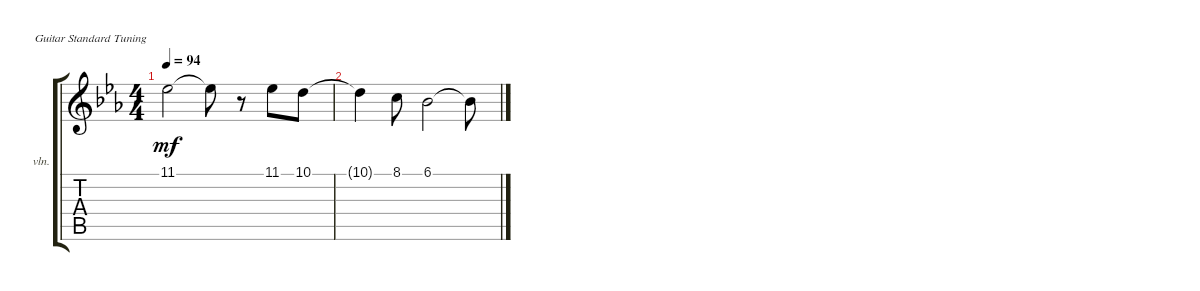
\defaultSystemsLayout 4
\bracketExtendMode groupsimilarinstruments
\firstSystemTrackNameOrientation horizontal
\otherSystemsTrackNameOrientation horizontal
\track ("Violin" "vln.") {instrument violin}
\staff {score tabs}
\tuning (E4 B3 G3 D3 A2 E2)
\ts (4 4)
\tempo 94
\clef g2
\ks cminor
11.1{t acc b}.2{dy mf beam Down} 11.1{t acc b}.8{beam Down} r.8{beam Down} 11.1{acc b}.8{beam Down} 10.1{acc forcenatural}.8{beam Down} |
10.1{t acc forcenatural}.4{beam Down} 8.1{acc forcenatural}.8{beam Down} 6.1{acc b}.2{beam Down} 6.1{t acc b}.8{beam Down}
